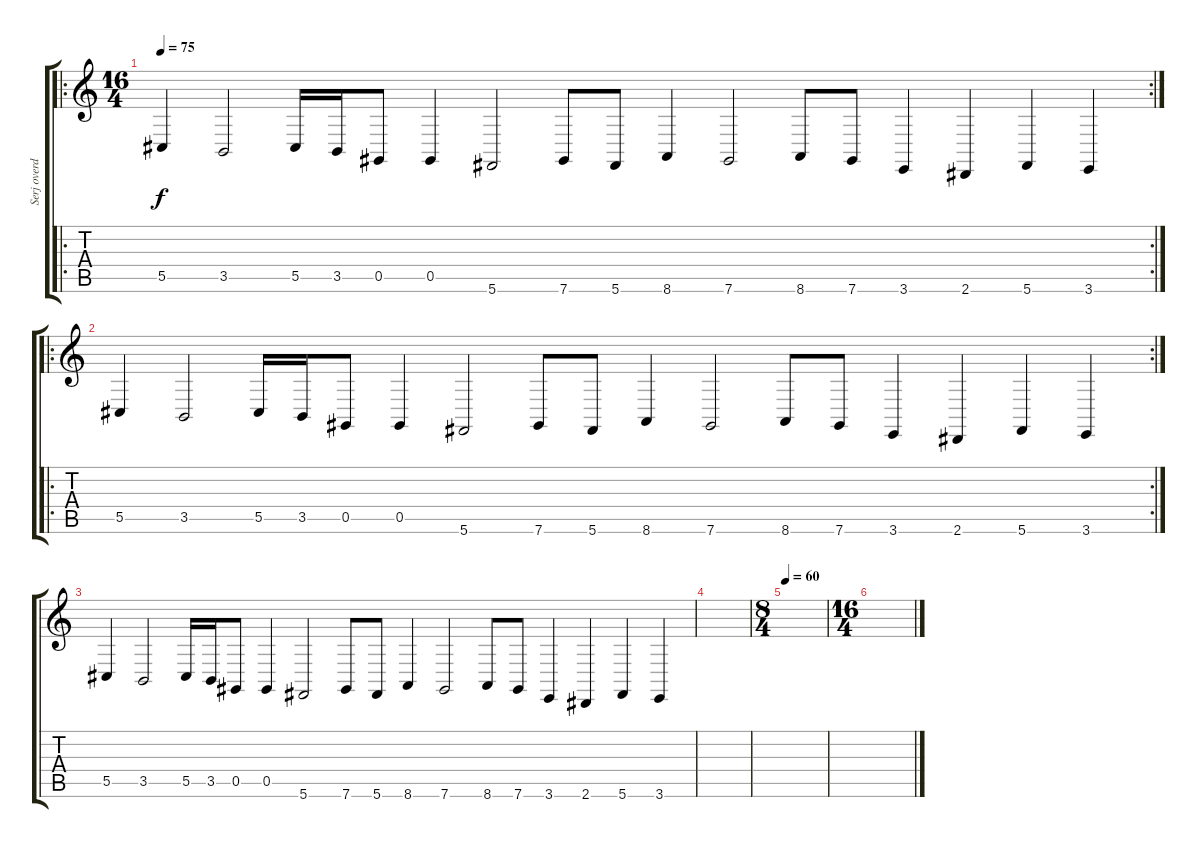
\track ("Serj overdub" "Serj overd") {instrument piccolo}
\staff {score tabs}
\tuning (Eb4 Bb3 Gb3 Db3 Ab2 Db2) {hide}
\ro
\rc 2
\ts (16 4)
\tempo 75
\clef g2
\ks c
5.5.4{dy f} 3.5.2 5.5.16 3.5.16 0.5.8 0.5.4 5.6.2 7.6.8 5.6.8 8.6.4 7.6.2 8.6.8 7.6.8 3.6.4 2.6.4 5.6.4 3.6.4 |
\ro
\rc 2
5.5.4 3.5.2 5.5.16 3.5.16 0.5.8 0.5.4 5.6.2 7.6.8 5.6.8 8.6.4 7.6.2 8.6.8 7.6.8 3.6.4 2.6.4 5.6.4 3.6.4 |
5.5.4 3.5.2 5.5.16 3.5.16 0.5.8 0.5.4 5.6.2 7.6.8 5.6.8 8.6.4 7.6.2 8.6.8 7.6.8 3.6.4 2.6.4 5.6.4 3.6.4 |
|
\ts (8 4)
\tempo 60
|
\ts (16 4)
